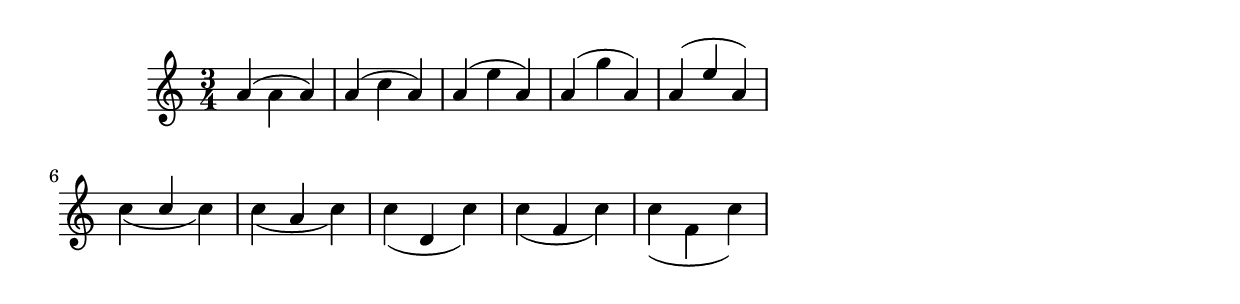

\version "2.2.0"
\header{
texidoc="
Slurs should look nice and symmetric.  The curvature may increase
only to avoid noteheads, and as little as possible.  Slurs never
run through noteheads or stems.
"
}

\score{
	\notes\relative c''{
		\time 3/4
		\slurUp
		\stemBoth a ( \stemDown a \stemBoth  a) a( c  a) a( e'  a,) a( g'  a,)
		\stemUp a( e'  a,)
		\break
		\slurDown
		\stemBoth c ( \stemUp c \stemBoth  c) c ( a  c) c( d,  c') c( f,  c')
		\stemDown c( f,  c')
	}
	\paper{
		linewidth = 120.\mm
	}
}

